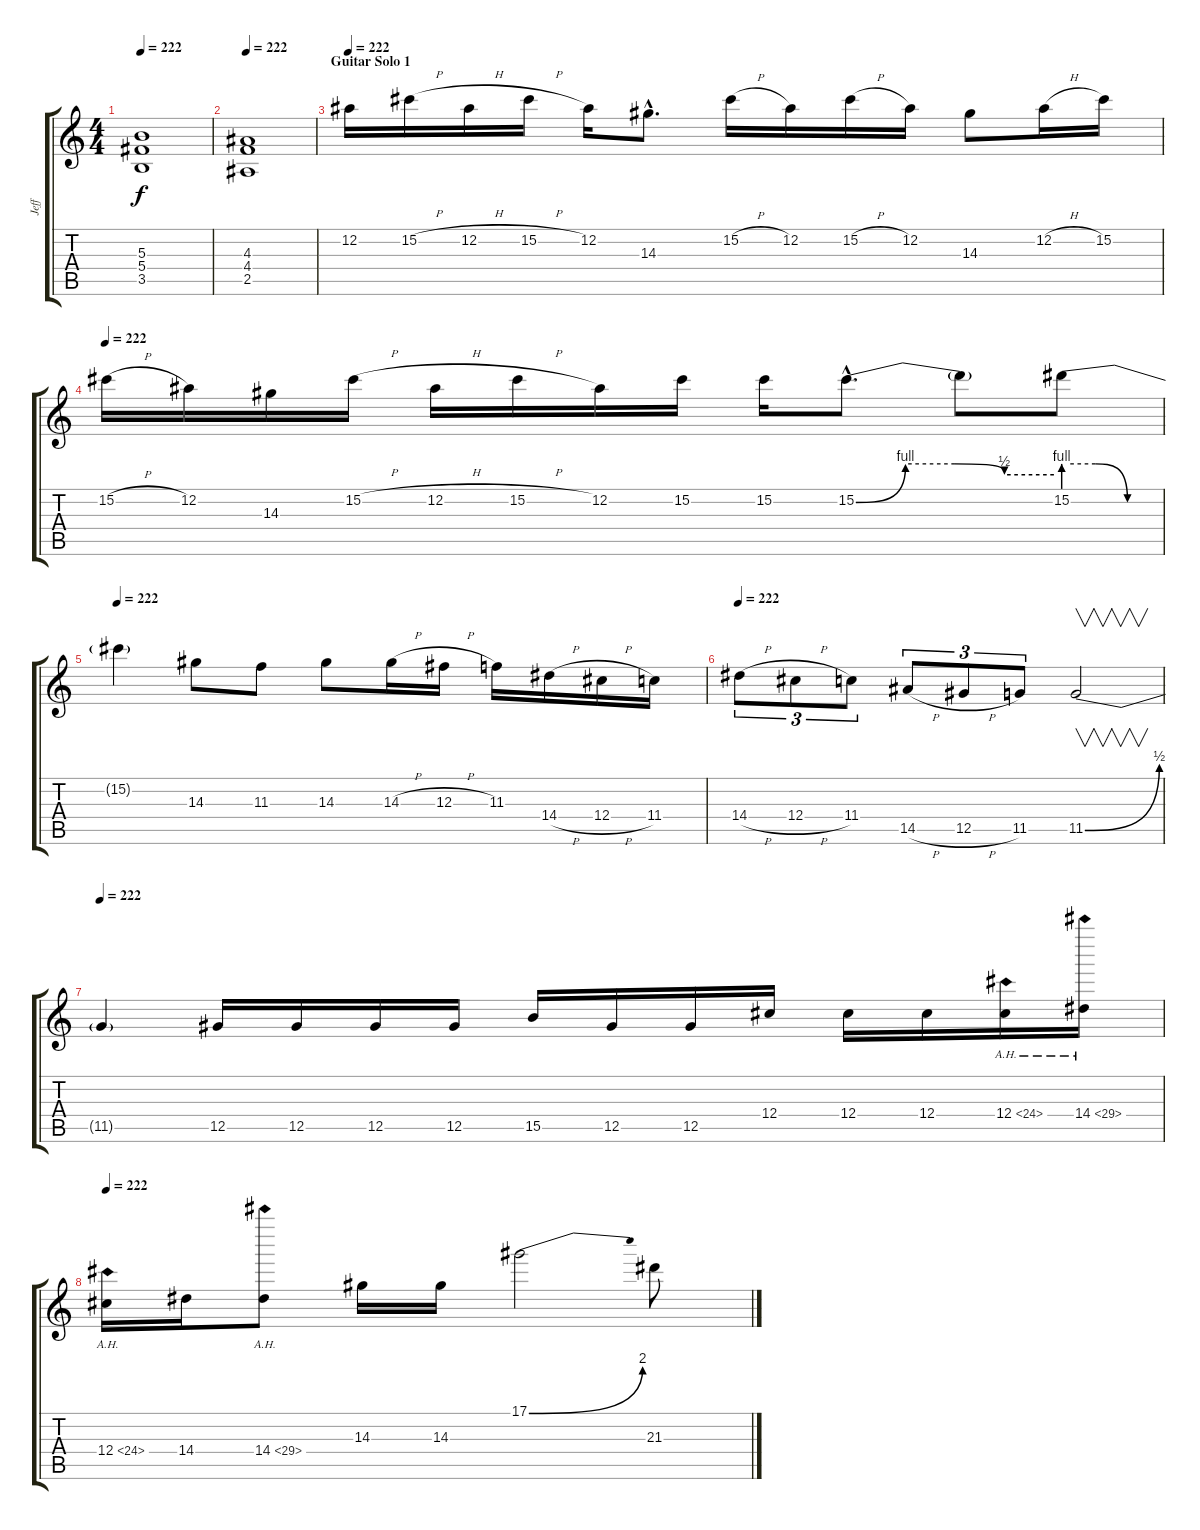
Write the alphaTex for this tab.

\track ("Jeff" "Jeff") {instrument distortionguitar}
\staff {score tabs}
\tuning (Eb4 Bb3 Gb3 Db3 Ab2 Eb2) {hide}
\ts (4 4)
\tempo 222
\clef g2
\ks c
(5.3 5.4 3.5).1{dy f} |
\tempo 222
(4.3 4.4 2.5).1 |
\section ("" "Guitar Solo 1")
\tempo 222
12.2.16 15.2{h}.16 12.2{h}.16 15.2{h}.16 12.2.16 14.3{hac}.8{d} 15.2{h}.16 12.2.16 15.2{h}.16 12.2.16 14.3.8 12.2{h}.16 15.2.16 |
\tempo 222
15.2{h}.16 12.2.16 14.3.16 15.2{h}.16 12.2{h}.16 15.2{h}.16 12.2.16 15.2.16 15.2.16 15.2{be (custom 0 0 15 4 30 4 45 2 60 2) hac}.8{d} 15.2{t}.8 15.2{be (custom 0 4 20 4 40 0 60 0)}.8 |
\tempo 222
15.2{t}.4 14.3.8 11.3.8 14.3.8 14.3{h}.16 12.3{h}.16 11.3.16 14.4{h}.16 12.4{h}.16 11.4.16 |
\tempo 222
14.4{h}.8{tu (3 2)} 12.4{h}.8{tu (3 2)} 11.4.8{tu (3 2)} 14.5{h}.8{tu (3 2)} 12.5{h}.8{tu (3 2)} 11.5.8{tu (3 2)} 11.5{be (bend 0 0 60 2)}.2{v} |
\tempo 222
11.5{t}.4 12.5.16 12.5.16 12.5.16 12.5.16 15.5.16 12.5.16 12.5.16 12.4.16 12.4.16 12.4.16 12.4{ah 12}.16 14.4{ah 15}.16 |
\tempo 222
12.4{ah 12}.16 14.4.16 14.4{ah 15}.8 14.3.16 14.3.16 17.1{be (bend 0 0 60 8)}.2 21.3{ss}.8
